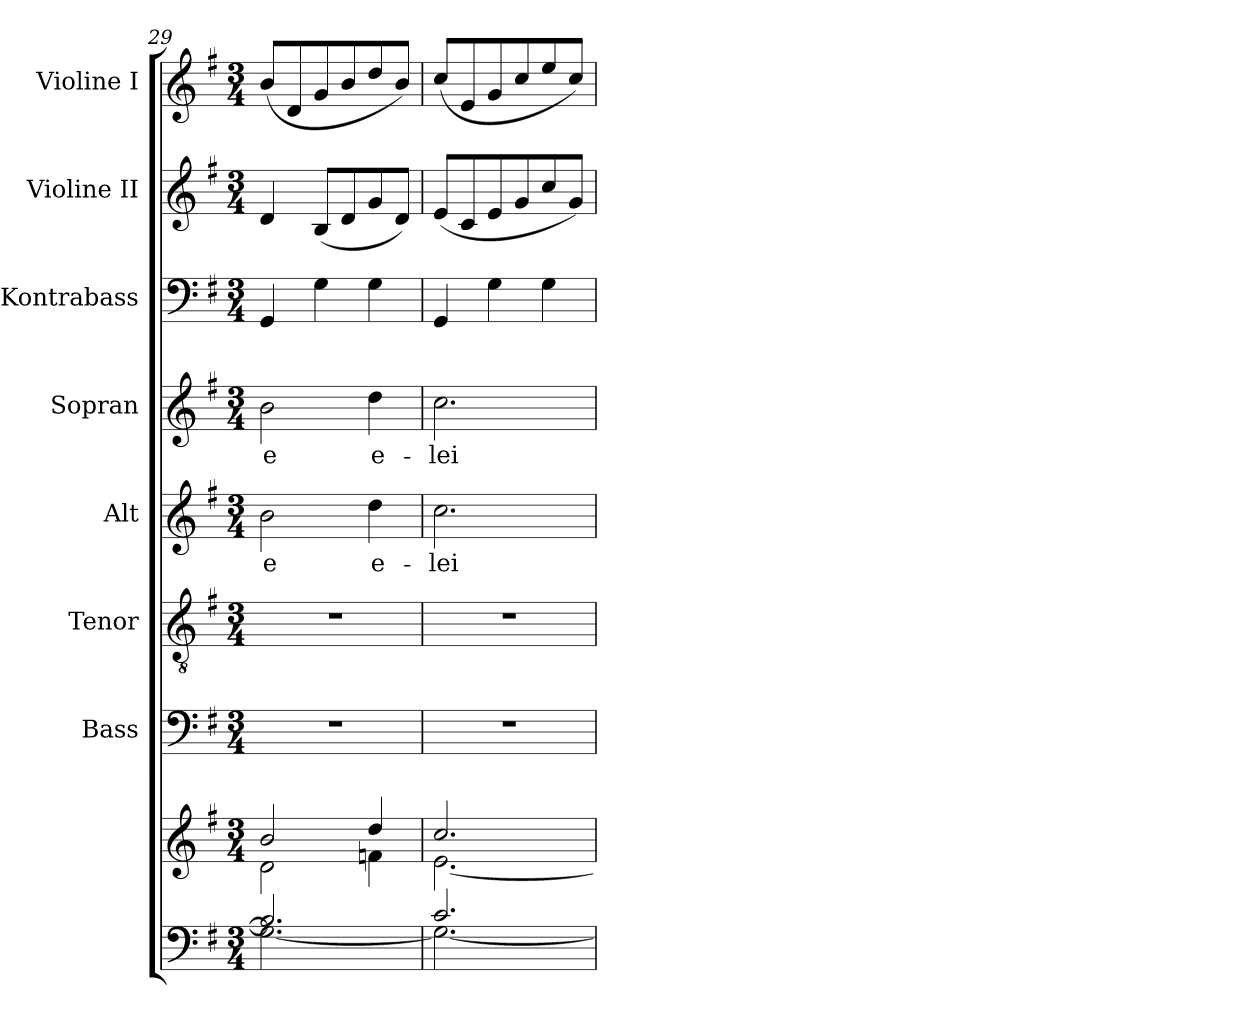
**kern	**kern	**kern	**kern	**kern	**text	**kern	**text	**kern	**kern	**kern
*part8	*part8	*part7	*part6	*part5	*part5	*part4	*part4	*part3	*part2	*part1
*staff9	*staff8	*staff7	*staff6	*staff5	*staff5	*staff4	*staff4	*staff3	*staff2	*staff1
*	*	*I"Bass	*I"Tenor	*I"Alt	*	*I"Sopran	*	*I"Kontrabass	*I"Violine II	*I"Violine I
*	*	*I'B.	*I'T.	*I'A.	*	*I'S.	*	*I'Kb.	*I'Vl. II	*I'Vl. I
*clefF4	*clefG2	*clefF4	*clefGv2	*clefG2	*	*clefG2	*	*clefF4	*clefG2	*clefG2
*	*	*	*	*	*	*	*	*ITrd7c12	*	*
*k[f#]	*k[f#]	*k[f#]	*k[f#]	*k[f#]	*	*k[f#]	*	*k[f#]	*k[f#]	*k[f#]
*G:	*G:	*G:	*G:	*G:	*	*G:	*	*G:	*G:	*G:
*M3/4	*M3/4	*M3/4	*M3/4	*M3/4	*	*M3/4	*	*M3/4	*M3/4	*M3/4
=29	=29	=29	=29	=29	=29	=29	=29	=29	=29	=29
*^	*^	*	*	*	*	*	*	*	*	*
!	!	!	!	!	!	!	!LO:LY:b	!	!LO:LY:b	!	!	!
2.B/]	2.G\_	2b/	2d\	2.r	2.r	2b\	-e	2b\	-e	4GGG/	4d/	(<8b/L
.	.	.	.	.	.	.	.	.	.	.	.	8d/
.	.	.	.	.	.	.	.	.	.	4GG\	(<8B/L	8g/
.	.	.	.	.	.	.	.	.	.	.	8d/	8b/
!	!	!	!	!	!	!	!LO:LY:b	!	!LO:LY:b	!	!	!
.	.	4dd/	4fn\	.	.	4dd\	e-	4dd\	e-	4GG\	8g/	8dd/
.	.	.	.	.	.	.	.	.	.	.	8d/J)	8b/J)
=30	=30	=30	=30	=30	=30	=30	=30	=30	=30	=30	=30	=30
!	!	!	!	!	!	!	!LO:LY:b	!	!LO:LY:b	!	!	!
2.c/	2.G\_	2.cc/	[<2.e\	2.r	2.r	2.cc\	-lei-	2.cc\	-lei-	4GGG/	(<8e/L	(<8cc/L
.	.	.	.	.	.	.	.	.	.	.	8c/	8e/
.	.	.	.	.	.	.	.	.	.	4GG\	8e/	8g/
.	.	.	.	.	.	.	.	.	.	.	8g/	8cc/
.	.	.	.	.	.	.	.	.	.	4GG\	8cc/	8ee/
.	.	.	.	.	.	.	.	.	.	.	8g/J)	8cc/J)
*v	*v	*	*	*	*	*	*	*	*	*	*	*
*	*v	*v	*	*	*	*	*	*	*	*	*
=	=	=	=	=	=	=	=	=	=	=
*-	*-	*-	*-	*-	*-	*-	*-	*-	*-	*-
